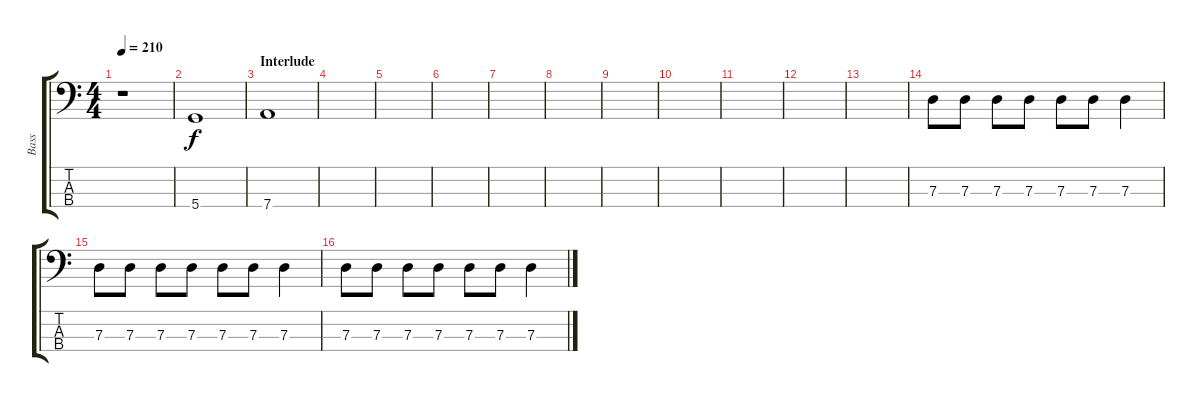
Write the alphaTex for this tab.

\track ("Bass" "Bass") {instrument electricbassfinger}
\staff {score tabs}
\tuning (F2 C2 G1 D1) {hide}
\ts (4 4)
\tempo 210
\clef f4
\ks c
r.1{dy f} |
5.4.1 |
\section ("" "Interlude")
7.4.1 |
|
|
|
|
|
|
|
|
|
|
7.3.8 7.3.8 7.3.8 7.3.8 7.3.8 7.3.8 7.3.4 |
7.3.8 7.3.8 7.3.8 7.3.8 7.3.8 7.3.8 7.3.4 |
7.3.8 7.3.8 7.3.8 7.3.8 7.3.8 7.3.8 7.3.4
